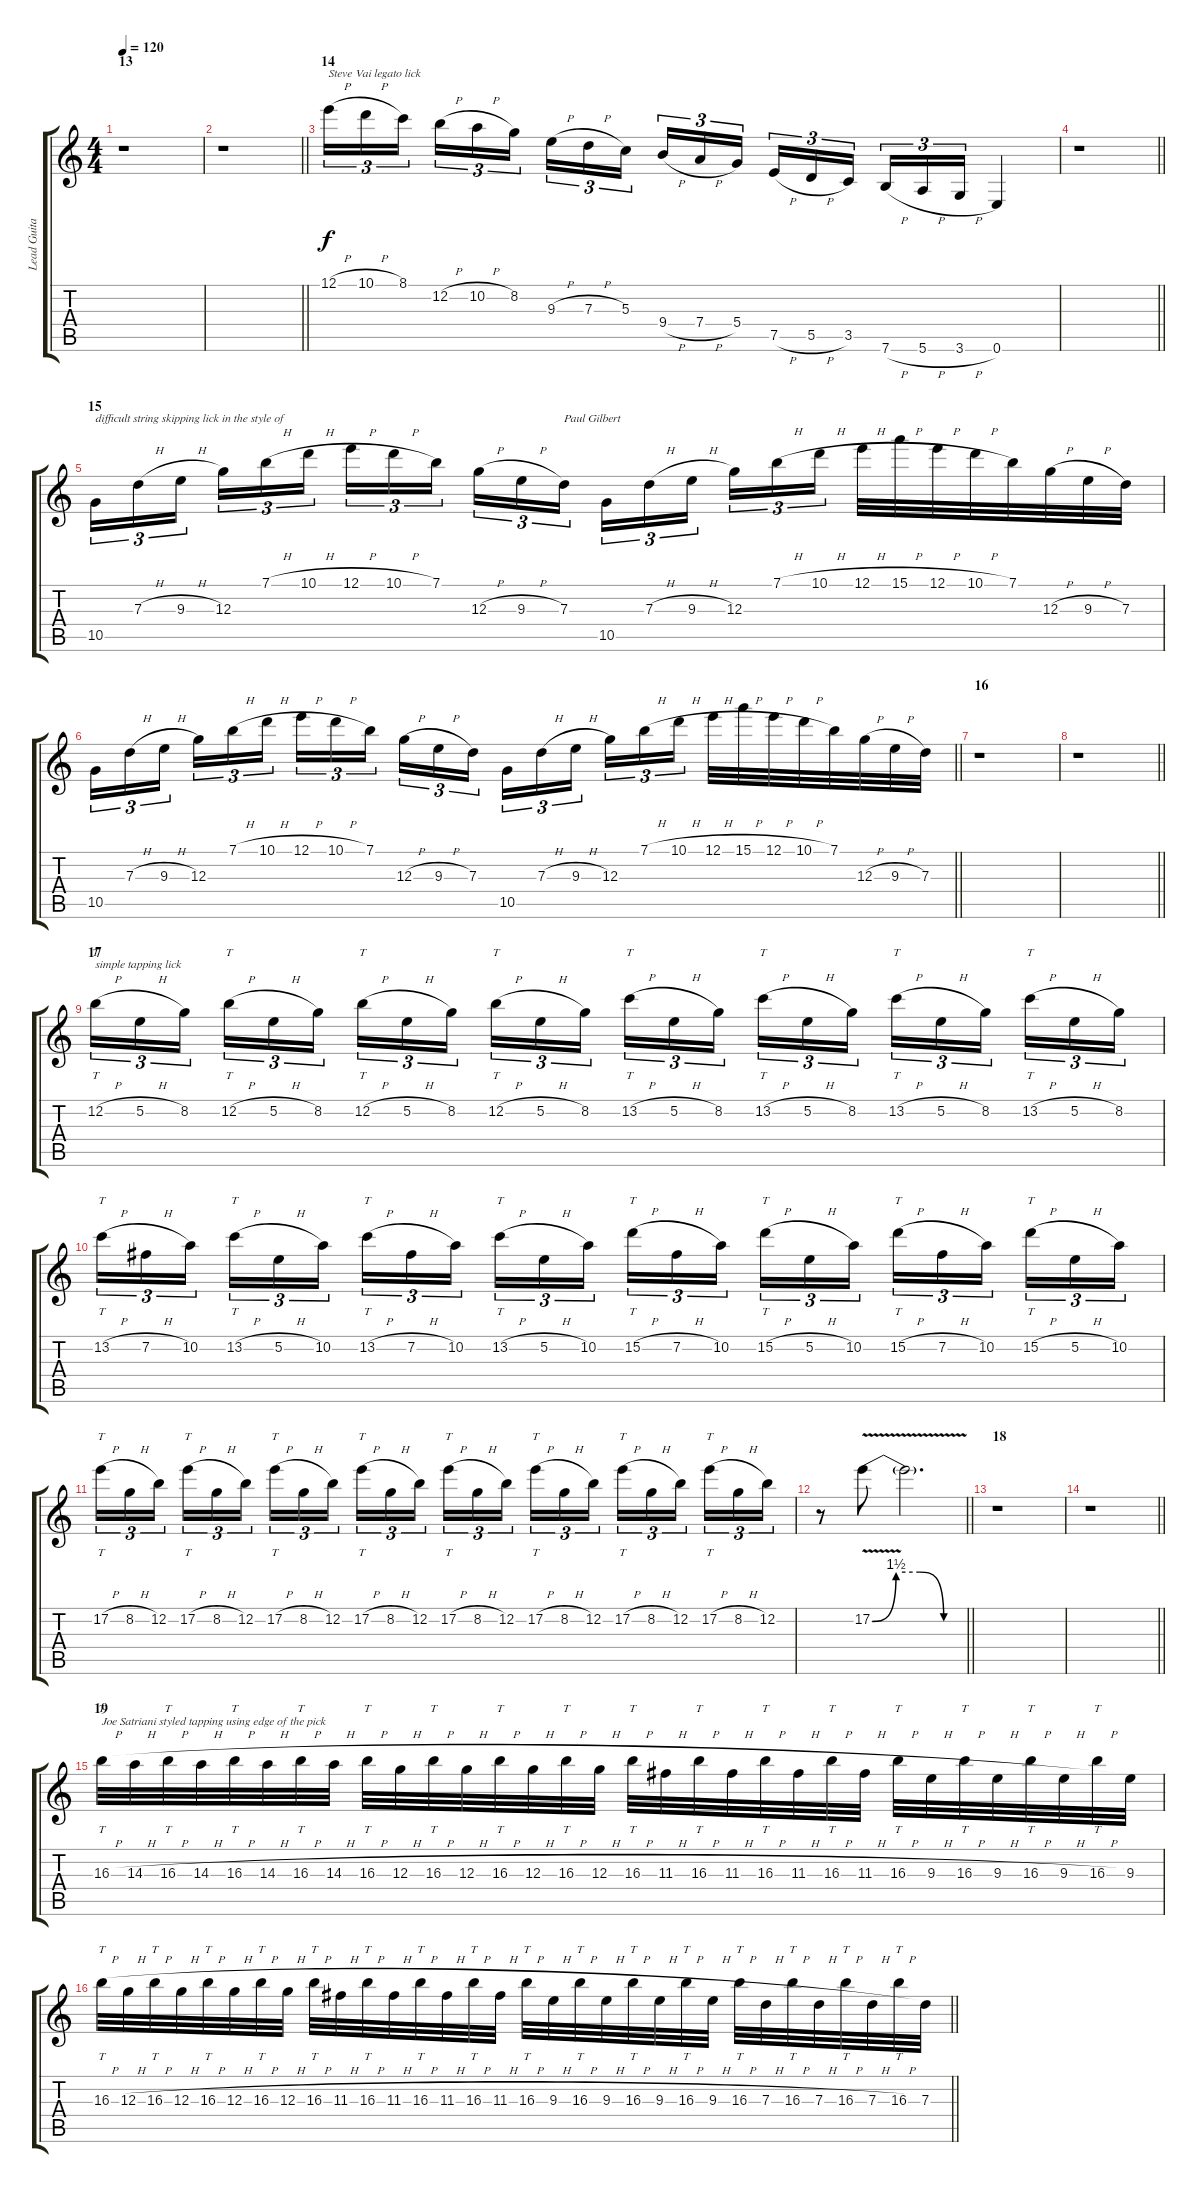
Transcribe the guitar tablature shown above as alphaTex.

\track ("Lead Guitar 1" "Lead Guita") {instrument overdrivenguitar}
\staff {score tabs}
\tuning (E4 B3 G3 D3 A2 E2) {hide}
\ts (4 4)
\section ("" "13")
\tempo 120
\clef g2
\ks c
r.1{dy f} |
\barLineRight lightlight
r.1 |
\section ("" "14")
12.1{h}.16{tu (3 2) txt "Steve Vai legato lick"} 10.1{h}.16{tu (3 2)} 8.1.16{tu (3 2) beam splitsecondary} 12.2{h}.16{tu (3 2)} 10.2{h}.16{tu (3 2)} 8.2.16{tu (3 2)} 9.3{h}.16{tu (3 2)} 7.3{h}.16{tu (3 2)} 5.3.16{tu (3 2) beam splitsecondary} 9.4{h}.16{tu (3 2)} 7.4{h}.16{tu (3 2)} 5.4.16{tu (3 2)} 7.5{h}.16{tu (3 2)} 5.5{h}.16{tu (3 2)} 3.5.16{tu (3 2) beam splitsecondary} 7.6{h}.16{tu (3 2)} 5.6{h}.16{tu (3 2)} 3.6{h}.16{tu (3 2)} 0.6.4 |
\barLineRight lightlight
r.1 |
\section ("" "15")
10.5.16{tu (3 2) txt "difficult string skipping lick in the style of "} 7.3{h}.16{tu (3 2)} 9.3{h}.16{tu (3 2) beam splitsecondary} 12.3.16{tu (3 2)} 7.1{h}.16{tu (3 2)} 10.1{h}.16{tu (3 2)} 12.1{h}.16{tu (3 2)} 10.1{h}.16{tu (3 2)} 7.1.16{tu (3 2) beam splitsecondary} 12.3{h}.16{tu (3 2)} 9.3{h}.16{tu (3 2)} 7.3.16{tu (3 2) txt "Paul Gilbert"} 10.5.16{tu (3 2)} 7.3{h}.16{tu (3 2)} 9.3{h}.16{tu (3 2) beam splitsecondary} 12.3.16{tu (3 2)} 7.1{h}.16{tu (3 2)} 10.1{h}.16{tu (3 2)} 12.1{h}.32 15.1{h}.32 12.1{h}.32 10.1{h}.32 7.1.32 12.3{h}.32 9.3{h}.32 7.3.32 |
\barLineRight lightlight
10.5.16{tu (3 2)} 7.3{h}.16{tu (3 2)} 9.3{h}.16{tu (3 2) beam splitsecondary} 12.3.16{tu (3 2)} 7.1{h}.16{tu (3 2)} 10.1{h}.16{tu (3 2)} 12.1{h}.16{tu (3 2)} 10.1{h}.16{tu (3 2)} 7.1.16{tu (3 2) beam splitsecondary} 12.3{h}.16{tu (3 2)} 9.3{h}.16{tu (3 2)} 7.3.16{tu (3 2)} 10.5.16{tu (3 2)} 7.3{h}.16{tu (3 2)} 9.3{h}.16{tu (3 2) beam splitsecondary} 12.3.16{tu (3 2)} 7.1{h}.16{tu (3 2)} 10.1{h}.16{tu (3 2)} 12.1{h}.32 15.1{h}.32 12.1{h}.32 10.1{h}.32 7.1.32 12.3{h}.32 9.3{h}.32 7.3.32 |
\section ("" "16")
r.1 |
\barLineRight lightlight
r.1 |
\section ("" "17")
12.2{h}.16{tt tu (3 2) txt "simple tapping lick "} 5.2{h}.16{tu (3 2)} 8.2.16{tu (3 2) beam splitsecondary} 12.2{h}.16{tt tu (3 2)} 5.2{h}.16{tu (3 2)} 8.2.16{tu (3 2)} 12.2{h}.16{tt tu (3 2)} 5.2{h}.16{tu (3 2)} 8.2.16{tu (3 2) beam splitsecondary} 12.2{h}.16{tt tu (3 2)} 5.2{h}.16{tu (3 2)} 8.2.16{tu (3 2)} 13.2{h}.16{tt tu (3 2)} 5.2{h}.16{tu (3 2)} 8.2.16{tu (3 2) beam splitsecondary} 13.2{h}.16{tt tu (3 2)} 5.2{h}.16{tu (3 2)} 8.2.16{tu (3 2)} 13.2{h}.16{tt tu (3 2)} 5.2{h}.16{tu (3 2)} 8.2.16{tu (3 2) beam splitsecondary} 13.2{h}.16{tt tu (3 2)} 5.2{h}.16{tu (3 2)} 8.2.16{tu (3 2)} |
13.2{h}.16{tt tu (3 2)} 7.2{h}.16{tu (3 2)} 10.2.16{tu (3 2) beam splitsecondary} 13.2{h}.16{tt tu (3 2)} 5.2{h}.16{tu (3 2)} 10.2.16{tu (3 2)} 13.2{h}.16{tt tu (3 2)} 7.2{h}.16{tu (3 2)} 10.2.16{tu (3 2) beam splitsecondary} 13.2{h}.16{tt tu (3 2)} 5.2{h}.16{tu (3 2)} 10.2.16{tu (3 2)} 15.2{h}.16{tt tu (3 2)} 7.2{h}.16{tu (3 2)} 10.2.16{tu (3 2) beam splitsecondary} 15.2{h}.16{tt tu (3 2)} 5.2{h}.16{tu (3 2)} 10.2.16{tu (3 2)} 15.2{h}.16{tt tu (3 2)} 7.2{h}.16{tu (3 2)} 10.2.16{tu (3 2) beam splitsecondary} 15.2{h}.16{tt tu (3 2)} 5.2{h}.16{tu (3 2)} 10.2.16{tu (3 2)} |
17.2{h}.16{tt tu (3 2)} 8.2{h}.16{tu (3 2)} 12.2.16{tu (3 2) beam splitsecondary} 17.2{h}.16{tt tu (3 2)} 8.2{h}.16{tu (3 2)} 12.2.16{tu (3 2)} 17.2{h}.16{tt tu (3 2)} 8.2{h}.16{tu (3 2)} 12.2.16{tu (3 2) beam splitsecondary} 17.2{h}.16{tt tu (3 2)} 8.2{h}.16{tu (3 2)} 12.2.16{tu (3 2)} 17.2{h}.16{tt tu (3 2)} 8.2{h}.16{tu (3 2)} 12.2.16{tu (3 2) beam splitsecondary} 17.2{h}.16{tt tu (3 2)} 8.2{h}.16{tu (3 2)} 12.2.16{tu (3 2)} 17.2{h}.16{tt tu (3 2)} 8.2{h}.16{tu (3 2)} 12.2.16{tu (3 2) beam splitsecondary} 17.2{h}.16{tt tu (3 2)} 8.2{h}.16{tu (3 2)} 12.2.16{tu (3 2)} |
\barLineRight lightlight
r.8 17.2{be (custom 0 0 15 6 30 6 45 0 60 0) v}.8 17.2{t}.2{d} |
\section ("" "18")
r.1 |
\barLineRight lightlight
r.1 |
\section ("" "19")
16.3{h}.32{tt txt "Joe Satriani styled tapping using edge of the pick"} 14.3{h}.32 16.3{h}.32{tt} 14.3{h}.32 16.3{h}.32{tt} 14.3{h}.32 16.3{h}.32{tt} 14.3{h}.32 16.3{h}.32{tt} 12.3{h}.32 16.3{h}.32{tt} 12.3{h}.32 16.3{h}.32{tt} 12.3{h}.32 16.3{h}.32{tt} 12.3{h}.32 16.3{h}.32{tt} 11.3{h}.32 16.3{h}.32{tt} 11.3{h}.32 16.3{h}.32{tt} 11.3{h}.32 16.3{h}.32{tt} 11.3{h}.32 16.3{h}.32{tt} 9.3{h}.32 16.3{h}.32{tt} 9.3{h}.32 16.3{h}.32{tt} 9.3{h}.32 16.3{h}.32{tt} 9.3.32 |
\barLineRight lightlight
16.3{h}.32{tt} 12.3{h}.32 16.3{h}.32{tt} 12.3{h}.32 16.3{h}.32{tt} 12.3{h}.32 16.3{h}.32{tt} 12.3{h}.32 16.3{h}.32{tt} 11.3{h}.32 16.3{h}.32{tt} 11.3{h}.32 16.3{h}.32{tt} 11.3{h}.32 16.3{h}.32{tt} 11.3{h}.32 16.3{h}.32{tt} 9.3{h}.32 16.3{h}.32{tt} 9.3{h}.32 16.3{h}.32{tt} 9.3{h}.32 16.3{h}.32{tt} 9.3{h}.32 16.3{h}.32{tt} 7.3{h}.32 16.3{h}.32{tt} 7.3{h}.32 16.3{h}.32{tt} 7.3{h}.32 16.3{h}.32{tt} 7.3{sl}.32
